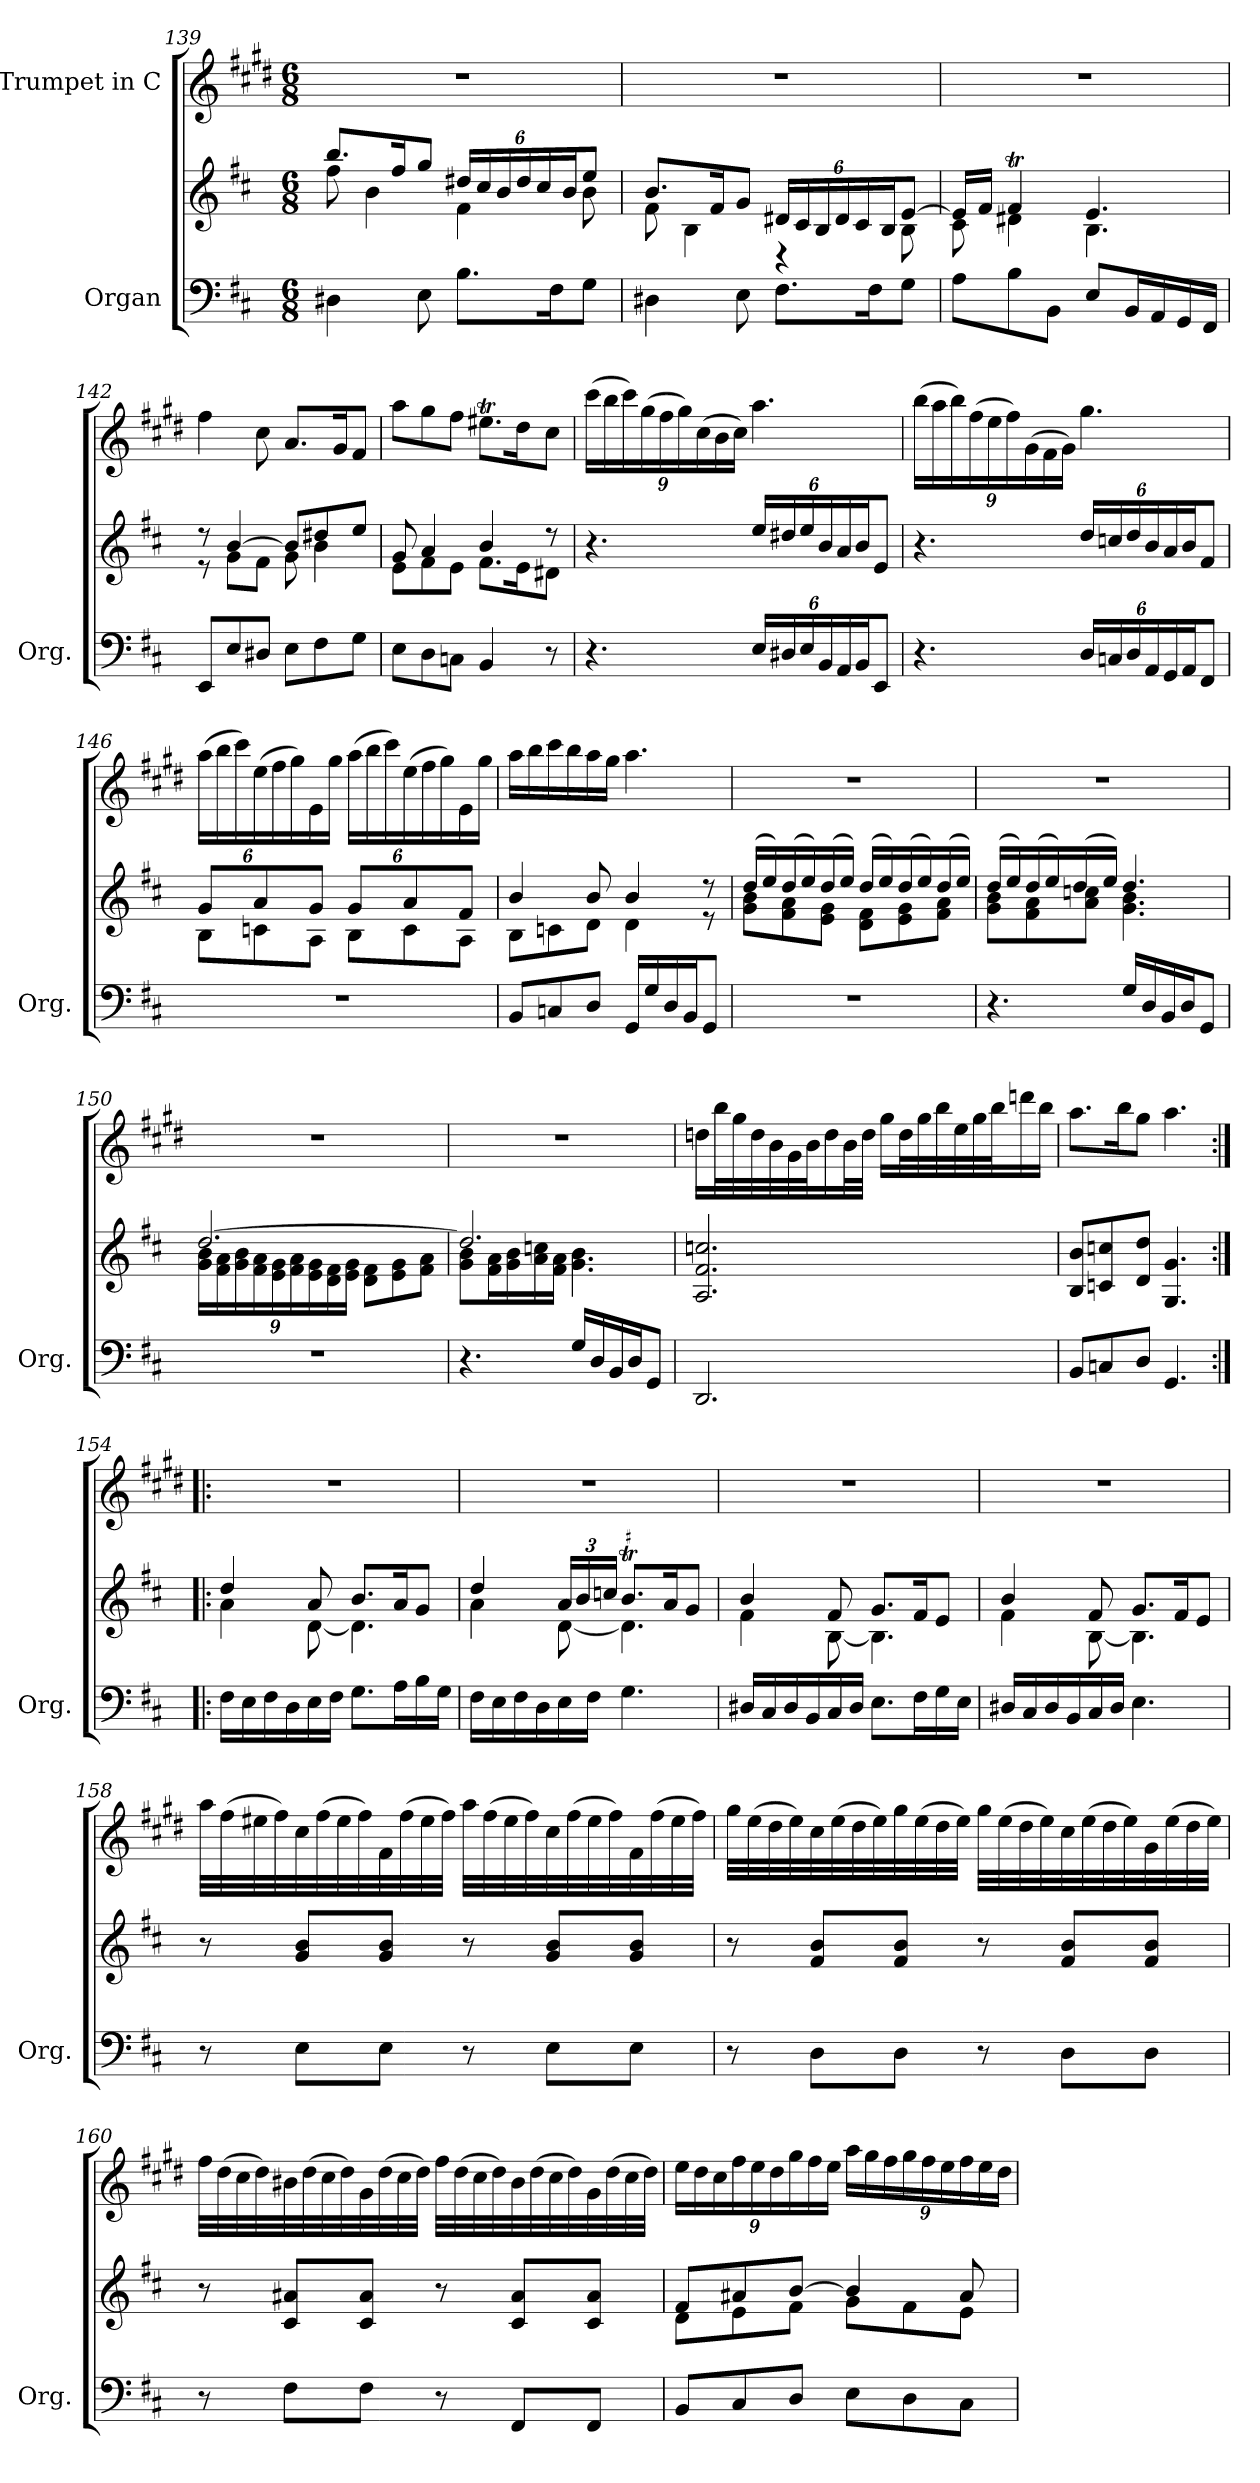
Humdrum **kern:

**kern	**kern	**kern
*part2	*part2	*part1
*staff3	*staff2	*staff1
*I"Organ	*	*I"Trumpet in C
*I'Org.	*	*
!!LO:LB:g=z
*clefF4	*clefG2	*clefG2
*	*	*ITrd1c2
*k[f#c#]	*k[f#c#]	*k[f#c#]
*D:	*D:	*D:
*M6/8	*M6/8	*M6/8
=139	=139	=139
*	*^	*
4D#X\	8.bb/L	8ff#\	2.r
.	.	4b\	.
.	16ff#/K	.	.
8E\	8gg/J	.	.
*	*Xbrackettup	*	*
8.B\L	24dd#X/LL	4f#\	.
.	24cc#/	.	.
.	24b/	.	.
.	24dd#/	.	.
.	24cc#/	.	.
16F#\K	.	.	.
.	24b/J	.	.
8G\J	8ee/J	8b\	.
=140	=140	=140	=140
4D#X\	8.b/L	8f#\	2.r
.	.	4B\	.
.	16f#/K	.	.
8E\	8g/J	.	.
8.F#\L	24d#X/LL	4rD	.
.	24c#/	.	.
.	24B/	.	.
.	24d#/	.	.
.	24c#/	.	.
16F#\K	.	.	.
.	24B/J	.	.
8G\J	[8e/J	8B\	.
=141	=141	=141	=141
8A\L	16e/LL]	8c#\	2.r
.	16f#/JJ	.	.
8B\	4f#t/	4d#X\	.
8BB\J	.	.	.
8E/L	4.e/	4.B\	.
16BB/L	.	.	.
16AA/	.	.	.
16GG/	.	.	.
16FF#/JJ	.	.	.
=142	=142	=142	=142
8EE/L	8r	8r	4ee\
8E/	[4b/	8g\L	.
8D#X/J	.	8f#\J	8b\
8E\L	8b/L]	8g\	8.g/L
8F#\	8dd#X/	4b\	.
.	.	.	16f#/K
8G\J	8ee/J	.	8e/J
!!LO:LB:g=z
=143	=143	=143	=143
8E\L	8g/	8e\L	8gg\L
8D\	4a/	8f#\	8ff#\
8Cn\J	.	8e\J	8ee\J
4BB/	4b/	8.f#\L	8.dd#Xt\L
.	.	16e\K	16cc#\K
8r	8r	8d#X\J	8b\J
*	*v	*v	*
=144	=144	=144
*	*	*Xbrackettup
4.r	4.r	(>24bb\LL
.	.	24aa\
.	.	24bb\)
.	.	(>24ff#\
.	.	24ee\
.	.	24ff#\)
.	.	(>24b\
.	.	24a\
.	.	24b\JJ)
*Xbrackettup	*	*
24E/LL	24ee/LL	4.gg\
24D#X/	24dd#X/	.
24E/	24ee/	.
24BB/	24b/	.
24AA/	24a/	.
24BB/J	24b/J	.
8EE/J	8e/J	.
=145	=145	=145
4.r	4.r	(>24aa\LL
.	.	24gg\
.	.	24aa\)
.	.	(>24ee\
.	.	24dd\
.	.	24ee\)
.	.	(>24f#\
.	.	24e\
.	.	24f#\JJ)
24D/LL	24dd/LL	4.ff#\
24Cn/	24ccn/	.
24D/	24dd/	.
24AA/	24b/	.
24GG/	24a/	.
24AA/J	24b/J	.
8FF#/J	8f#/J	.
!!LO:PB:g=z
=146	=146	=146
*	*^	*
2.r	8g/L	8B\L	(>24gg\LL
.	.	.	24aa\
.	.	.	24bb\)
.	8a/	8cn\	(>24dd\
.	.	.	24ee\
.	.	.	24ff#\)
.	8g/J	8A\J	16d\
.	.	.	16ff#\JJ
.	8g/L	8B\L	(>24gg\LL
.	.	.	24aa\
.	.	.	24bb\)
.	8a/	8c\	(>24dd\
.	.	.	24ee\
.	.	.	24ff#\)
.	8f#/J	8A\J	16d\
.	.	.	16ff#\JJ
=147	=147	=147	=147
8BB/L	4b/	8B\L	16gg\LL
.	.	.	16aa\
8Cn/	.	8cn\	16bb\
.	.	.	16aa\
8D/J	8b/	8d\J	16gg\
.	.	.	16ff#\JJ
16GG/LL	4b/	4d\	4.gg\
16G/	.	.	.
16D/	.	.	.
16BB/J	.	.	.
8GG/J	8r	8r	.
=148	=148	=148	=148
2.r	(>16dd/LL	8g\ 8b\L	2.r
.	16ee/)	.	.
.	(>16dd/	8f#\ 8a\	.
.	16ee/)	.	.
.	(>16dd/	8e\ 8g\J	.
.	16ee/JJ)	.	.
.	(>16dd/LL	8d\ 8f#\L	.
.	16ee/)	.	.
.	(>16dd/	8e\ 8g\	.
.	16ee/)	.	.
.	(>16dd/	8f#\ 8a\J	.
.	16ee/JJ)	.	.
!!LO:LB:g=z
=149	=149	=149	=149
4.r	(>16dd/LL	8g\ 8b\L	2.r
.	16ee/)	.	.
.	(>16dd/	8f#\ 8a\	.
.	16ee/)	.	.
.	(>16dd/	8a\ 8ccn\J	.
.	16ee/JJ)	.	.
16G/LL	4.dd/	4.g\ 4.b\	.
16D/	.	.	.
16BB/	.	.	.
16D/J	.	.	.
8GG/J	.	.	.
=150	=150	=150	=150
2.r	[2.dd/	24g\ 24b\LL	2.r
.	.	24f#\ 24a\	.
.	.	24g\ 24b\	.
.	.	24f#\ 24a\	.
.	.	24e\ 24g\	.
.	.	24f#\ 24a\	.
.	.	24e\ 24g\	.
.	.	24d\ 24f#\	.
.	.	24e\ 24g\JJ	.
.	.	8d\ 8f#\L	.
.	.	8e\ 8g\	.
.	.	8f#\ 8a\J	.
=151	=151	=151	=151
4.r	2.dd/]	8g\ 8b\L	2.r
.	.	16f#\ 16a\L	.
.	.	16g\ 16b\	.
.	.	16a\ 16ccn\	.
.	.	16f#\ 16a\JJ	.
16G/LL	.	4.g\ 4.b\	.
16D/	.	.	.
16BB/	.	.	.
16D/J	.	.	.
8GG/J	.	.	.
*	*v	*v	*
!!LO:LB:g=z
=152	=152	=152
2.DD/	2.A/ 2.f#/ 2.ccn/	16ccn\LL
.	.	32aa\L
.	.	32ff#\
.	.	32cc\
.	.	32a\
.	.	32f#\
.	.	32a\J
.	.	16cc\
.	.	32a\L
.	.	32cc\JJJ
.	.	16ff#\LL
.	.	32cc\L
.	.	32ff#\
.	.	32aa\
.	.	32dd\
.	.	32ff#\
.	.	32aa\J
.	.	16cccn\
.	.	16aa\JJ
=153	=153	=153
8BB/L	8B/ 8b/L	8.gg\L
8Cn/	8cn/ 8ccn/	.
.	.	16aa\K
8D/J	8d/ 8dd/J	8ff#\J
4.GG/	4.G/ 4.g/	4.gg\
=154:|!|:	=154:|!|:	=154:|!|:
*	*^	*
16F#\LL	4dd/	4a\	2.r
16E\	.	.	.
16F#\	.	.	.
16D\	.	.	.
16E\	8a/	[8d\	.
16F#\JJ	.	.	.
8.G\L	8.b/L	4.d\]	.
16A\L	16a/K	.	.
16B\	8g/J	.	.
16G\JJ	.	.	.
!!LO:LB:g=z
=155	=155	=155	=155
16F#\LL	4dd/	4a\	2.r
16E\	.	.	.
16F#\	.	.	.
16D\	.	.	.
16E\	24a/LL	[8d\	.
.	24b/	.	.
16F#\JJ	.	.	.
.	24ccn/JJ	.	.
4.G\	8.bT/L	4.d\]	.
.	16a/K	.	.
.	8g/J	.	.
=156	=156	=156	=156
16D#X/LL	4b/	4f#\	2.r
16C#/	.	.	.
16D#/	.	.	.
16BB/	.	.	.
16C#/	8f#/	[8B\	.
16D#/JJ	.	.	.
8.E\L	8.g/L	4.B\]	.
16F#\L	16f#/K	.	.
16G\	8e/J	.	.
16E\JJ	.	.	.
=157	=157	=157	=157
16D#X/LL	4b/	4f#\	2.r
16C#/	.	.	.
16D#/	.	.	.
16BB/	.	.	.
16C#/	8f#/	[8B\	.
16D#/JJ	.	.	.
4.E\	8.g/L	4.B\]	.
.	16f#/K	.	.
.	8e/J	.	.
*	*v	*v	*
!!LO:PB:g=z
=158	=158	=158
8r	8r	32gg\LLL
.	.	(>32ee\
.	.	32dd#X\
.	.	32ee\)
8E\L	8g/ 8b/L	32b\
.	.	(>32ee\
.	.	32dd#\
.	.	32ee\)
8E\J	8g/ 8b/J	32e\
.	.	(>32ee\
.	.	32dd#\
.	.	32ee\JJJ)
8r	8r	32gg\LLL
.	.	(>32ee\
.	.	32dd#\
.	.	32ee\)
8E\L	8g/ 8b/L	32b\
.	.	(>32ee\
.	.	32dd#\
.	.	32ee\)
8E\J	8g/ 8b/J	32e\
.	.	(>32ee\
.	.	32dd#\
.	.	32ee\JJJ)
=159	=159	=159
8r	8r	32ff#\LLL
.	.	(>32dd\
.	.	32cc#\
.	.	32dd\)
8D\L	8f#/ 8b/L	32b\
.	.	(>32dd\
.	.	32cc#\
.	.	32dd\)
8D\J	8f#/ 8b/J	32ff#\
.	.	(>32dd\
.	.	32cc#\
.	.	32dd\JJJ)
8r	8r	32ff#\LLL
.	.	(>32dd\
.	.	32cc#\
.	.	32dd\)
8D\L	8f#/ 8b/L	32b\
.	.	(>32dd\
.	.	32cc#\
.	.	32dd\)
8D\J	8f#/ 8b/J	32f#\
.	.	(>32dd\
.	.	32cc#\
.	.	32dd\JJJ)
!!LO:LB:g=z
=160	=160	=160
8r	8r	32ee\LLL
.	.	(>32cc#\
.	.	32b\
.	.	32cc#\)
8F#\L	8c#/ 8a#X/L	32a#X\
.	.	(>32cc#\
.	.	32b\
.	.	32cc#\)
8F#\J	8c#/ 8a#/J	32f#\
.	.	(>32cc#\
.	.	32b\
.	.	32cc#\JJJ)
8r	8r	32ee\LLL
.	.	(>32cc#\
.	.	32b\
.	.	32cc#\)
8FF#/L	8c#/ 8a#/L	32a#\
.	.	(>32cc#\
.	.	32b\
.	.	32cc#\)
8FF#/J	8c#/ 8a#/J	32f#\
.	.	(>32cc#\
.	.	32b\
.	.	32cc#\JJJ)
=161	=161	=161
*	*^	*
8BB/L	8f#/L	8d\L	24dd\LL
.	.	.	24cc#\
.	.	.	24b\
8C#/	8a#X/	8e\	24ee\
.	.	.	24dd\
.	.	.	24cc#\
8D/J	[8b/J	8f#\J	24ff#\
.	.	.	24ee\
.	.	.	24dd\JJ
8E\L	4b/]	8g\L	24gg\LL
.	.	.	24ff#\
.	.	.	24ee\
8D\	.	8f#\	24ff#\
.	.	.	24ee\
.	.	.	24dd\
8C#\J	8a#/	8e\J	24ee\
.	.	.	24dd\
.	.	.	24cc#\JJ
*	*v	*v	*
=	=	=
*-	*-	*-
